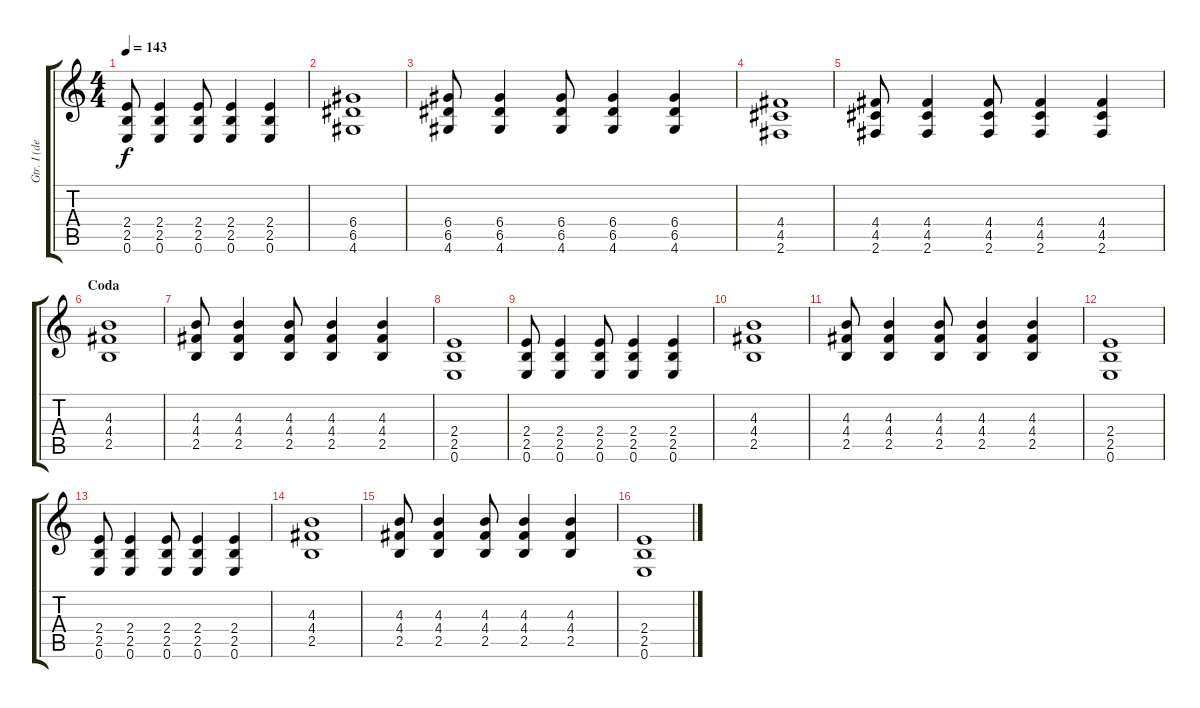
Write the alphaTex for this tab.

\track ("Gtr. I (decoration elements)" "Gtr. I (de") {instrument distortionguitar}
\staff {score tabs}
\tuning (E4 B3 G3 D3 A2 E2) {hide}
\ts (4 4)
\tempo 143
\clef g2
\ks c
(2.4 2.5 0.6).8{dy f} (2.4 2.5 0.6).4 (2.4 2.5 0.6).8 (2.4 2.5 0.6).4 (2.4 2.5 0.6).4 |
(6.4 6.5 4.6).1 |
(6.4 6.5 4.6).8 (6.4 6.5 4.6).4 (6.4 6.5 4.6).8 (6.4 6.5 4.6).4 (6.4 6.5 4.6).4 |
(4.4 4.5 2.6).1 |
(4.4 4.5 2.6).8 (4.4 4.5 2.6).4 (4.4 4.5 2.6).8 (4.4 4.5 2.6).4 (4.4 4.5 2.6).4 |
\section ("" "Coda")
(4.3 4.4 2.5).1 |
(4.3 4.4 2.5).8 (4.3 4.4 2.5).4 (4.3 4.4 2.5).8 (4.3 4.4 2.5).4 (4.3 4.4 2.5).4 |
(2.4 2.5 0.6).1 |
(2.4 2.5 0.6).8 (2.4 2.5 0.6).4 (2.4 2.5 0.6).8 (2.4 2.5 0.6).4 (2.4 2.5 0.6).4 |
(4.3 4.4 2.5).1 |
(4.3 4.4 2.5).8 (4.3 4.4 2.5).4 (4.3 4.4 2.5).8 (4.3 4.4 2.5).4 (4.3 4.4 2.5).4 |
(2.4 2.5 0.6).1 |
(2.4 2.5 0.6).8 (2.4 2.5 0.6).4 (2.4 2.5 0.6).8 (2.4 2.5 0.6).4 (2.4 2.5 0.6).4 |
(4.3 4.4 2.5).1 |
(4.3 4.4 2.5).8 (4.3 4.4 2.5).4 (4.3 4.4 2.5).8 (4.3 4.4 2.5).4 (4.3 4.4 2.5).4 |
(2.4 2.5 0.6).1
